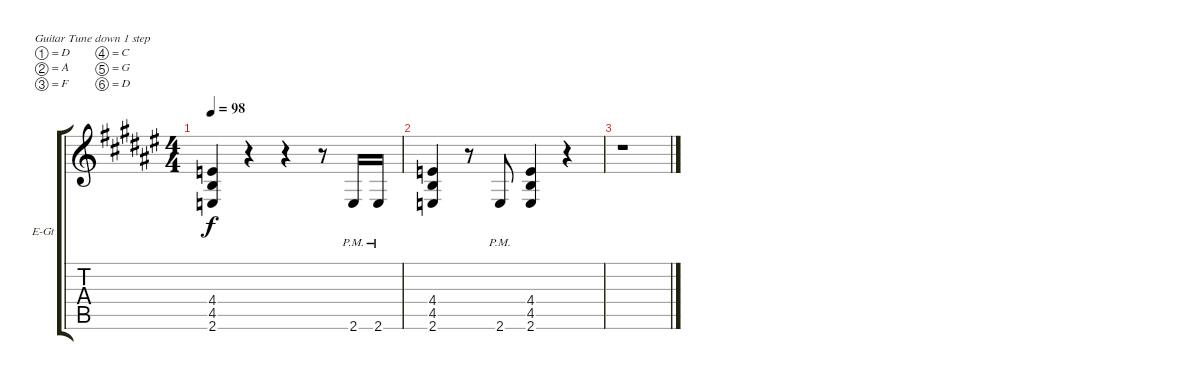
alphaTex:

\bracketExtendMode groupsimilarinstruments
\firstSystemTrackNameOrientation horizontal
\otherSystemsTrackNameOrientation horizontal
\track ("Untitled" "E-Gt") {instrument distortionguitar}
\staff {score tabs}
\tuning (D4 A3 F3 C3 G2 D2)
\ts (4 4)
\tempo 98
\clef g2
\ks f#
(4.4 4.5 2.6).4{dy f} r.4 r.4 r.8 2.6{pm}.16 2.6{pm}.16 |
\ks d#minor
(4.4 4.5 2.6).4 r.8 2.6{pm}.8 (4.4 4.5 2.6).4 r.4 |
r.1
